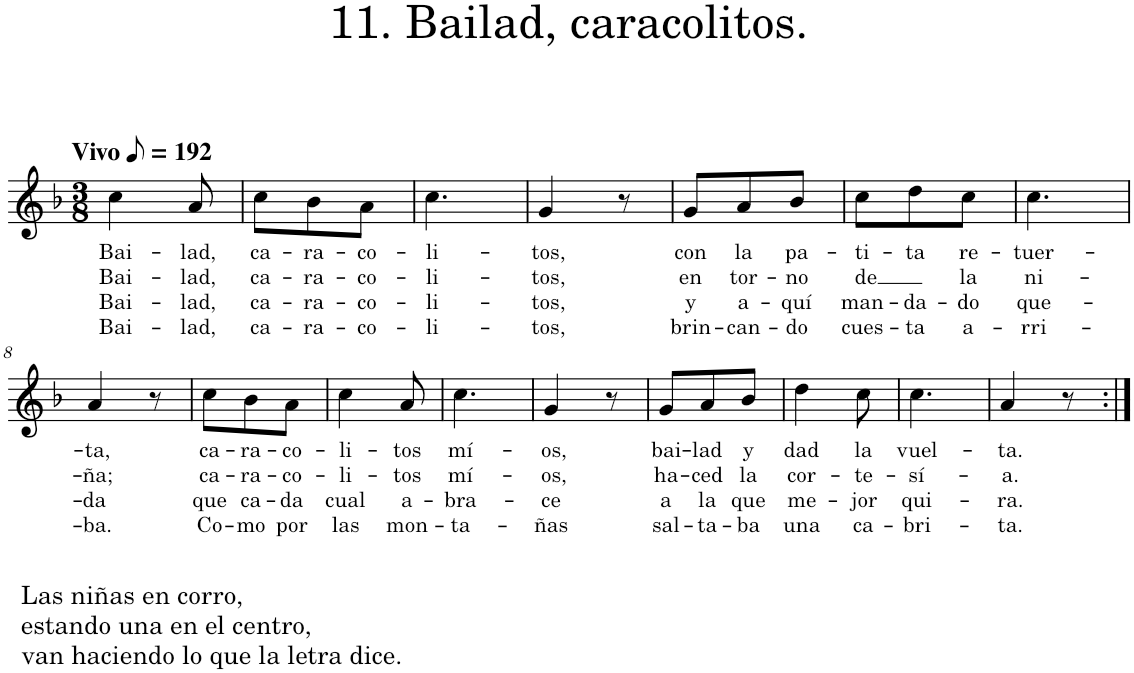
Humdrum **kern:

**kern	**text	**text	**text	**text
*part1	*part1	*part1	*part1	*part1
*staff1	*staff1	*staff1	*staff1	*staff1
*I"Piano	*	*	*	*
*I'Pno.	*	*	*	*
*clefG2	*	*	*	*
*k[b-]	*	*	*	*
*M3/8	*	*	*	*
*MM96	*	*	*	*
=1	=1	=1	=1	=1
!LO:TX:a:B:t=Vivo	!	!	!	!
!	!LO:LY:b	!LO:LY:b	!LO:LY:b	!LO:LY:b
4cc\	Bai-	Bai-	Bai-	Bai-
!	!LO:LY:b	!LO:LY:b	!LO:LY:b	!LO:LY:b
8a/	-lad,	-lad,	-lad,	-lad,
=2	=2	=2	=2	=2
!	!LO:LY:b	!LO:LY:b	!LO:LY:b	!LO:LY:b
8cc\L	ca-	ca-	ca-	ca-
!	!LO:LY:b	!LO:LY:b	!LO:LY:b	!LO:LY:b
8b-\	-ra-	-ra-	-ra-	-ra-
!	!LO:LY:b	!LO:LY:b	!LO:LY:b	!LO:LY:b
8a\J	-co-	-co-	-co-	-co-
=3	=3	=3	=3	=3
!	!LO:LY:b	!LO:LY:b	!LO:LY:b	!LO:LY:b
4.cc\	-li-	-li-	-li-	-li-
=4	=4	=4	=4	=4
!	!LO:LY:b	!LO:LY:b	!LO:LY:b	!LO:LY:b
4g/	-tos,	-tos,	-tos,	-tos,
8r	.	.	.	.
=5	=5	=5	=5	=5
!	!LO:LY:b	!LO:LY:b	!LO:LY:b	!LO:LY:b
8g/L	con	en	y	brin-
!	!LO:LY:b	!LO:LY:b	!LO:LY:b	!LO:LY:b
8a/	la	tor-	a-	-can-
!	!LO:LY:b	!LO:LY:b	!LO:LY:b	!LO:LY:b
8b-/J	pa-	no	-quí	do
=6	=6	=6	=6	=6
!	!LO:LY:b	!LO:LY:b	!LO:LY:b	!LO:LY:b
8cc\L	-ti-	de	man-	cues-
!	!LO:LY:b	!	!LO:LY:b	!LO:LY:b
8dd\	-ta	.	-da-	ta
!	!LO:LY:b	!LO:LY:b	!LO:LY:b	!LO:LY:b
8cc\J	re-	la	-do	a-
=7	=7	=7	=7	=7
!	!LO:LY:b	!LO:LY:b	!LO:LY:b	!LO:LY:b
4.cc\	-tuer-	ni-	que-	-rri-
!!LO:LB:g=z
=8	=8	=8	=8	=8
!	!LO:LY:b	!LO:LY:b	!LO:LY:b	!LO:LY:b
4a/	-ta,	-ña;	-da	-ba.
8r	.	.	.	.
=9	=9	=9	=9	=9
!	!LO:LY:b	!LO:LY:b	!LO:LY:b	!LO:LY:b
8cc\L	ca-	ca-	que	Co-
!	!LO:LY:b	!LO:LY:b	!LO:LY:b	!LO:LY:b
8b-\	-ra-	-ra-	ca-	-mo
!	!LO:LY:b	!LO:LY:b	!LO:LY:b	!LO:LY:b
8a\J	-co-	-co-	-da	por
=10	=10	=10	=10	=10
!	!LO:LY:b	!LO:LY:b	!LO:LY:b	!LO:LY:b
4cc\	-li-	-li-	cual	las
!	!LO:LY:b	!LO:LY:b	!LO:LY:b	!LO:LY:b
8a/	-tos	-tos	a-	mon-
=11	=11	=11	=11	=11
!	!LO:LY:b	!LO:LY:b	!LO:LY:b	!LO:LY:b
4.cc\	mí-	mí-	-bra-	-ta-
=12	=12	=12	=12	=12
!	!LO:LY:b	!LO:LY:b	!LO:LY:b	!LO:LY:b
4g/	-os,	-os,	-ce	-ñas
8r	.	.	.	.
=13	=13	=13	=13	=13
!	!LO:LY:b	!LO:LY:b	!LO:LY:b	!LO:LY:b
8g/L	bai-	ha-	a	sal-
!	!LO:LY:b	!LO:LY:b	!LO:LY:b	!LO:LY:b
8a/	-lad	-ced	la	-ta-
!	!LO:LY:b	!LO:LY:b	!LO:LY:b	!LO:LY:b
8b-/J	y	la	que	-ba
=14	=14	=14	=14	=14
!	!LO:LY:b	!LO:LY:b	!LO:LY:b	!LO:LY:b
4dd\	dad	cor-	me-	una
!	!LO:LY:b	!LO:LY:b	!LO:LY:b	!LO:LY:b
8cc\	la	-te-	-jor	ca-
=15	=15	=15	=15	=15
!LO:TX:b:t=Las niñas en corro,	!	!	!	!
!LO:TX:b:t=estando una en el centro,	!	!	!	!
!LO:TX:b:t=van haciendo lo que la letra dice.	!	!	!	!
!	!LO:LY:b	!LO:LY:b	!LO:LY:b	!LO:LY:b
4.cc\	vuel-	-sí-	qui-	-bri-
=16	=16	=16	=16	=16
!	!LO:LY:b	!LO:LY:b	!LO:LY:b	!LO:LY:b
4a/	-ta.	-a.	-ra.	-ta.
8r	.	.	.	.
=:|!	=:|!	=:|!	=:|!	=:|!
*-	*-	*-	*-	*-
